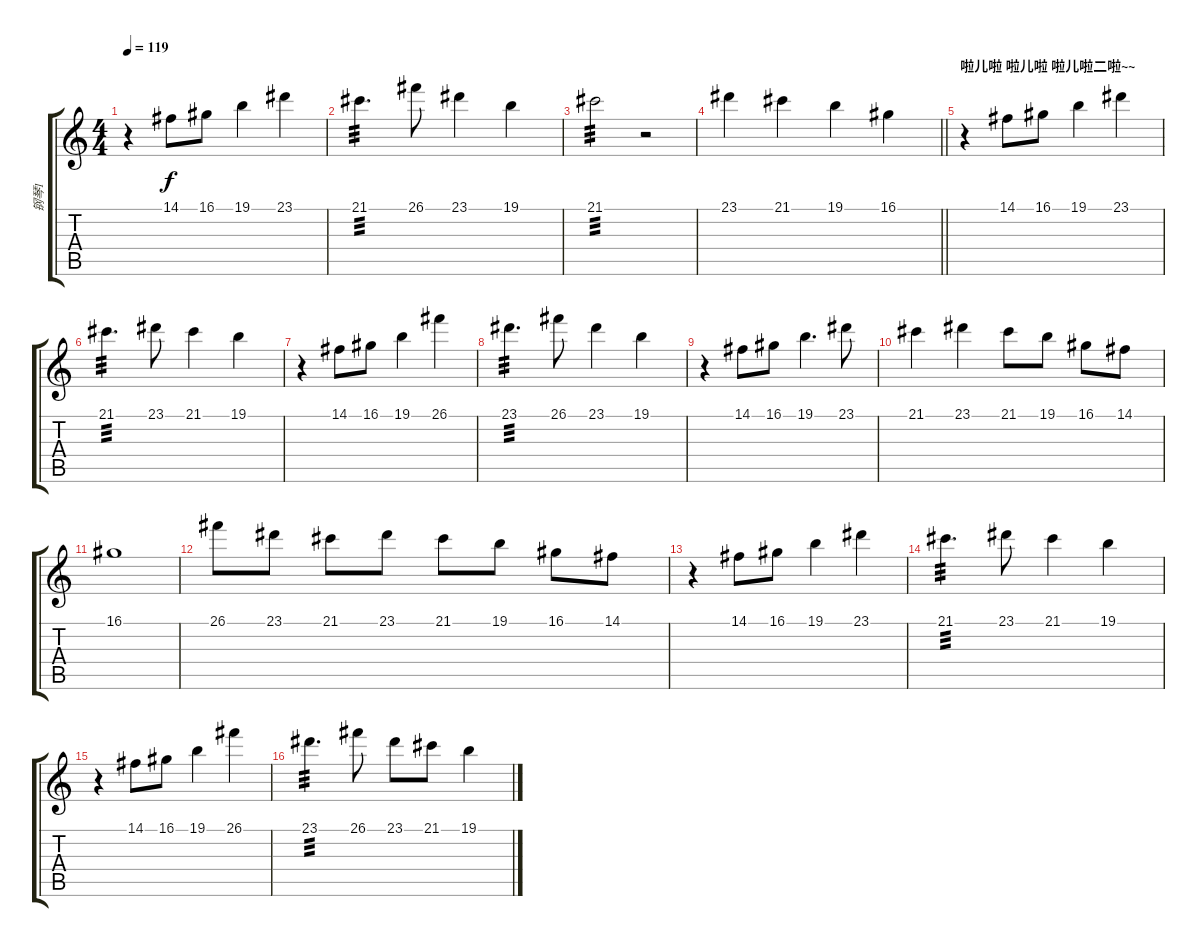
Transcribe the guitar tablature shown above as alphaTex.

\track ("钢琴1" "钢琴1") {instrument brightacousticpiano}
\staff {score tabs}
\tuning (E4 B3 G3 D3 A2 E2) {hide}
\ts (4 4)
\tempo 119
\clef g2
\ks c
r.4{dy f} 14.1.8 16.1.8 19.1.4 23.1.4 |
21.1.4{d tp 3} 26.1.8 23.1.4 19.1.4 |
21.1.2{tp 3} r.2 |
\barLineRight lightlight
23.1.4 21.1.4 19.1.4 16.1.4 |
\section ("" "啦儿啦 啦儿啦 啦儿啦二啦~~")
r.4 14.1.8 16.1.8 19.1.4 23.1.4 |
21.1.4{d tp 3} 23.1.8 21.1.4 19.1.4 |
r.4 14.1.8 16.1.8 19.1.4 26.1.4 |
23.1.4{d tp 3} 26.1.8 23.1.4 19.1.4 |
r.4 14.1.8 16.1.8 19.1.4{d} 23.1.8 |
21.1.4 23.1.4 21.1.8 19.1.8 16.1.8 14.1.8 |
16.1.1 |
26.1.8 23.1.8 21.1.8 23.1.8 21.1.8 19.1.8 16.1.8 14.1.8 |
r.4 14.1.8 16.1.8 19.1.4 23.1.4 |
21.1.4{d tp 3} 23.1.8 21.1.4 19.1.4 |
r.4 14.1.8 16.1.8 19.1.4 26.1.4 |
23.1.4{d tp 3} 26.1.8 23.1.8 21.1.8 19.1.4
